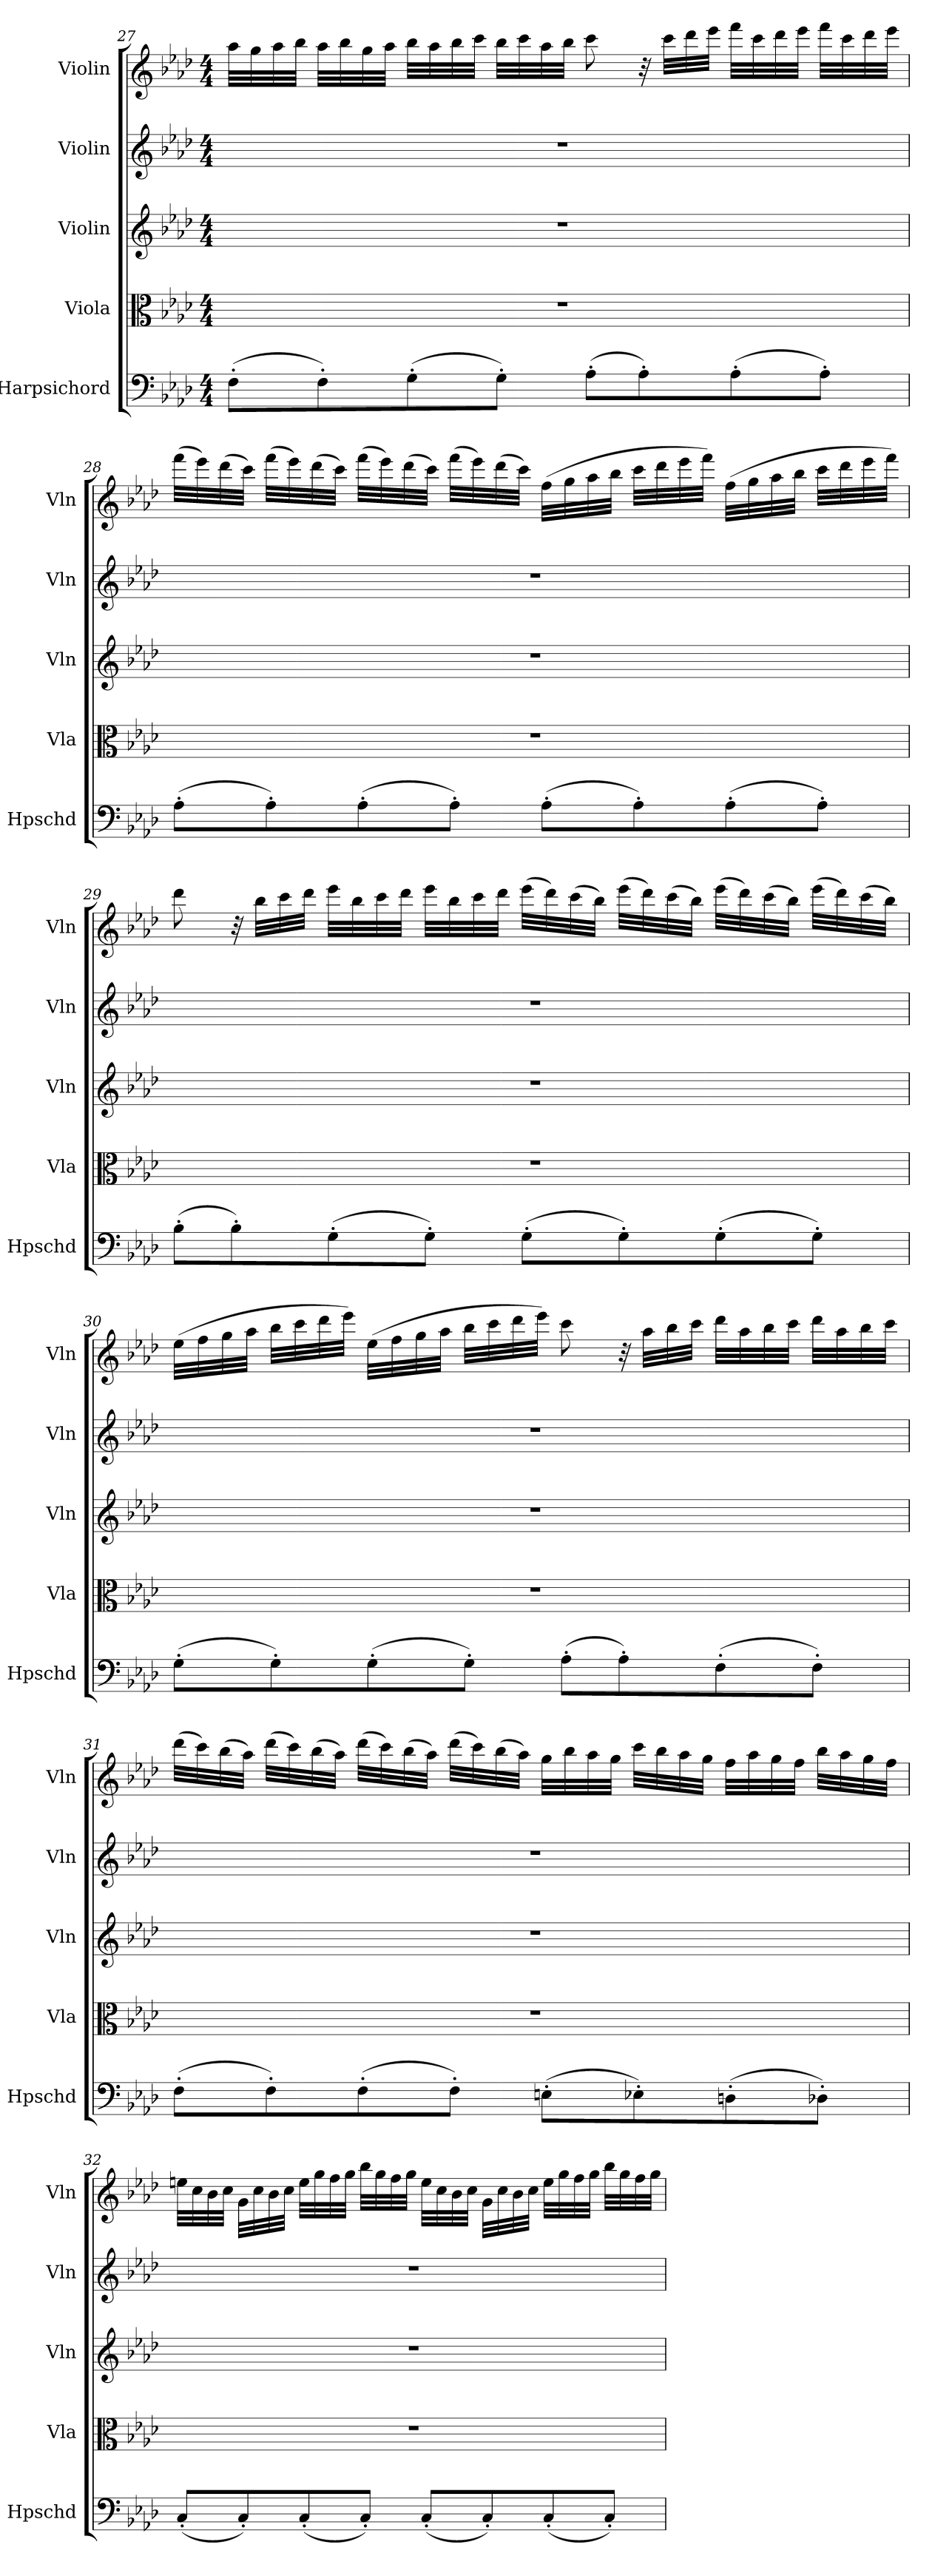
**kern	**kern	**kern	**kern	**kern
*part5	*part4	*part3	*part2	*part1
*staff5	*staff4	*staff3	*staff2	*staff1
*I"Harpsichord	*I"Viola	*I"Violin	*I"Violin	*I"Violin
*I'Hpschd	*I'Vla	*I'Vln	*I'Vln	*I'Vln
*clefF4	*clefC3	*clefG2	*clefG2	*clefG2
*k[b-e-a-d-]	*k[b-e-a-d-]	*k[b-e-a-d-]	*k[b-e-a-d-]	*k[b-e-a-d-]
*f:	*f:	*f:	*f:	*f:
*M4/4	*M4/4	*M4/4	*M4/4	*M4/4
=27	=27	=27	=27	=27
(8F'\L	1r	1r	1r	32aa-\LLL
.	.	.	.	32gg\
.	.	.	.	32aa-\
.	.	.	.	32bb-\JJJ
8F'\)	.	.	.	32aa-\LLL
.	.	.	.	32bb-\
.	.	.	.	32gg\
.	.	.	.	32aa-\JJJ
(8G'\	.	.	.	32bb-\LLL
.	.	.	.	32aa-\
.	.	.	.	32bb-\
.	.	.	.	32ccc\JJJ
8G'\J)	.	.	.	32bb-\LLL
.	.	.	.	32ccc\
.	.	.	.	32aa-\
.	.	.	.	32bb-\JJJ
(8A-'\L	.	.	.	8ccc\
8A-'\)	.	.	.	32r
.	.	.	.	32ccc\LLL
.	.	.	.	32ddd-\
.	.	.	.	32eee-\JJJ
(8A-'\	.	.	.	32fff\LLL
.	.	.	.	32ccc\
.	.	.	.	32ddd-\
.	.	.	.	32eee-\JJJ
8A-'\J)	.	.	.	32fff\LLL
.	.	.	.	32ccc\
.	.	.	.	32ddd-\
.	.	.	.	32eee-\JJJ
=28	=28	=28	=28	=28
(8A-'\L	1r	1r	1r	(32fff\LLL
.	.	.	.	32eee-\)
.	.	.	.	(32ddd-\
.	.	.	.	32ccc\JJJ)
8A-'\)	.	.	.	(32fff\LLL
.	.	.	.	32eee-\)
.	.	.	.	(32ddd-\
.	.	.	.	32ccc\JJJ)
(8A-'\	.	.	.	(32fff\LLL
.	.	.	.	32eee-\)
.	.	.	.	(32ddd-\
.	.	.	.	32ccc\JJJ)
8A-'\J)	.	.	.	(32fff\LLL
.	.	.	.	32eee-\)
.	.	.	.	(32ddd-\
.	.	.	.	32ccc\JJJ)
(8A-'\L	.	.	.	(32ff\LLL
.	.	.	.	32gg\
.	.	.	.	32aa-\
.	.	.	.	32bb-\JJJ
8A-'\)	.	.	.	32ccc\LLL
.	.	.	.	32ddd-\
.	.	.	.	32eee-\
.	.	.	.	32fff\JJJ)
(8A-'\	.	.	.	(32ff\LLL
.	.	.	.	32gg\
.	.	.	.	32aa-\
.	.	.	.	32bb-\JJJ
8A-'\J)	.	.	.	32ccc\LLL
.	.	.	.	32ddd-\
.	.	.	.	32eee-\
.	.	.	.	32fff\JJJ)
=29	=29	=29	=29	=29
(8B-'\L	1r	1r	1r	8ddd-\
8B-'\)	.	.	.	32r
.	.	.	.	32bb-\LLL
.	.	.	.	32ccc\
.	.	.	.	32ddd-\JJJ
(8G'\	.	.	.	32eee-\LLL
.	.	.	.	32bb-\
.	.	.	.	32ccc\
.	.	.	.	32ddd-\JJJ
8G'\J)	.	.	.	32eee-\LLL
.	.	.	.	32bb-\
.	.	.	.	32ccc\
.	.	.	.	32ddd-\JJJ
(8G'\L	.	.	.	(32eee-\LLL
.	.	.	.	32ddd-\)
.	.	.	.	(32ccc\
.	.	.	.	32bb-\JJJ)
8G'\)	.	.	.	(32eee-\LLL
.	.	.	.	32ddd-\)
.	.	.	.	(32ccc\
.	.	.	.	32bb-\JJJ)
(8G'\	.	.	.	(32eee-\LLL
.	.	.	.	32ddd-\)
.	.	.	.	(32ccc\
.	.	.	.	32bb-\JJJ)
8G'\J)	.	.	.	(32eee-\LLL
.	.	.	.	32ddd-\)
.	.	.	.	(32ccc\
.	.	.	.	32bb-\JJJ)
=30	=30	=30	=30	=30
(8G'\L	1r	1r	1r	(32ee-\LLL
.	.	.	.	32ff\
.	.	.	.	32gg\
.	.	.	.	32aa-\JJJ
8G'\)	.	.	.	32bb-\LLL
.	.	.	.	32ccc\
.	.	.	.	32ddd-\
.	.	.	.	32eee-\JJJ)
(8G'\	.	.	.	(32ee-\LLL
.	.	.	.	32ff\
.	.	.	.	32gg\
.	.	.	.	32aa-\JJJ
8G'\J)	.	.	.	32bb-\LLL
.	.	.	.	32ccc\
.	.	.	.	32ddd-\
.	.	.	.	32eee-\JJJ)
(8A-'\L	.	.	.	8ccc\
8A-'\)	.	.	.	32r
.	.	.	.	32aa-\LLL
.	.	.	.	32bb-\
.	.	.	.	32ccc\JJJ
(8F'\	.	.	.	32ddd-\LLL
.	.	.	.	32aa-\
.	.	.	.	32bb-\
.	.	.	.	32ccc\JJJ
8F'\J)	.	.	.	32ddd-\LLL
.	.	.	.	32aa-\
.	.	.	.	32bb-\
.	.	.	.	32ccc\JJJ
=31	=31	=31	=31	=31
(8F'\L	1r	1r	1r	(32ddd-\LLL
.	.	.	.	32ccc\)
.	.	.	.	(32bb-\
.	.	.	.	32aa-\JJJ)
8F'\)	.	.	.	(32ddd-\LLL
.	.	.	.	32ccc\)
.	.	.	.	(32bb-\
.	.	.	.	32aa-\JJJ)
(8F'\	.	.	.	(32ddd-\LLL
.	.	.	.	32ccc\)
.	.	.	.	(32bb-\
.	.	.	.	32aa-\JJJ)
8F'\J)	.	.	.	(32ddd-\LLL
.	.	.	.	32ccc\)
.	.	.	.	(32bb-\
.	.	.	.	32aa-\JJJ)
(8En'\L	.	.	.	32gg\LLL
.	.	.	.	32bb-\
.	.	.	.	32aa-\
.	.	.	.	32gg\JJJ
8E-X'\)	.	.	.	32ccc\LLL
.	.	.	.	32bb-\
.	.	.	.	32aa-\
.	.	.	.	32gg\JJJ
(8Dn'\	.	.	.	32ff\LLL
.	.	.	.	32aa-\
.	.	.	.	32gg\
.	.	.	.	32ff\JJJ
8D-X'\J)	.	.	.	32bb-\LLL
.	.	.	.	32aa-\
.	.	.	.	32gg\
.	.	.	.	32ff\JJJ
=32	=32	=32	=32	=32
(8C'/L	1r	1r	1r	32een\LLL
.	.	.	.	32cc\
.	.	.	.	32b-\
.	.	.	.	32cc\JJJ
8C'/)	.	.	.	32g\LLL
.	.	.	.	32cc\
.	.	.	.	32b-\
.	.	.	.	32cc\JJJ
(8C'/	.	.	.	32ee\LLL
.	.	.	.	32gg\
.	.	.	.	32ff\
.	.	.	.	32gg\JJJ
8C'/J)	.	.	.	32bb-\LLL
.	.	.	.	32gg\
.	.	.	.	32ff\
.	.	.	.	32gg\JJJ
(8C'/L	.	.	.	32ee\LLL
.	.	.	.	32cc\
.	.	.	.	32b-\
.	.	.	.	32cc\JJJ
8C'/)	.	.	.	32g\LLL
.	.	.	.	32cc\
.	.	.	.	32b-\
.	.	.	.	32cc\JJJ
(8C'/	.	.	.	32ee\LLL
.	.	.	.	32gg\
.	.	.	.	32ff\
.	.	.	.	32gg\JJJ
8C'/J)	.	.	.	32bb-\LLL
.	.	.	.	32gg\
.	.	.	.	32ff\
.	.	.	.	32gg\JJJ
=	=	=	=	=
*-	*-	*-	*-	*-
